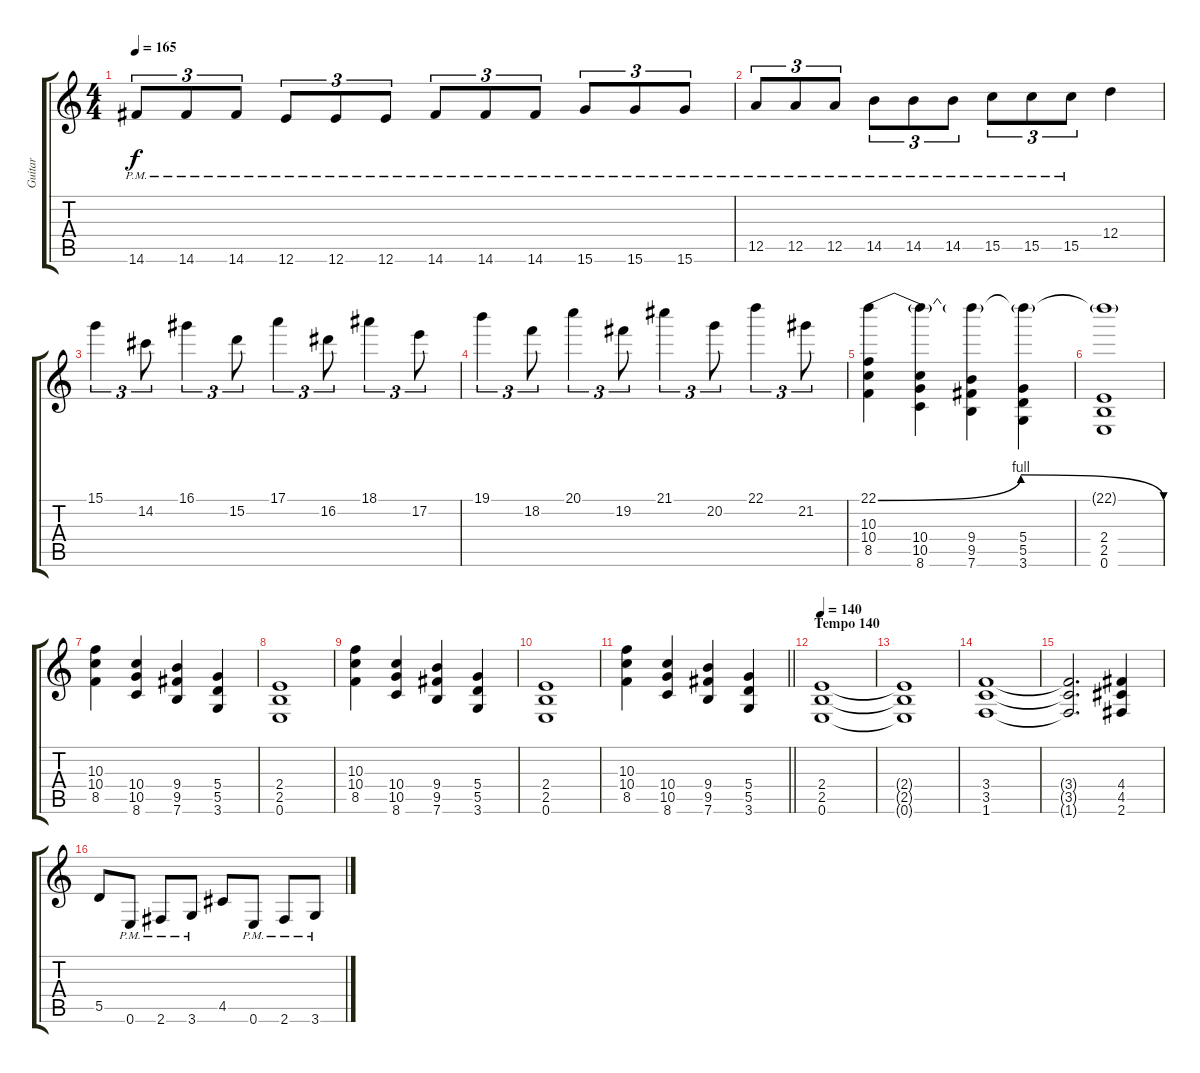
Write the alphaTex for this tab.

\track ("Guitar" "Guitar") {instrument distortionguitar}
\staff {score tabs}
\tuning (E4 B3 G3 D3 A2 E2) {hide}
\ts (4 4)
\tempo 165
\clef g2
\ks c
14.6{pm}.8{tu (3 2) dy f} 14.6{pm}.8{tu (3 2)} 14.6{pm}.8{tu (3 2)} 12.6{pm}.8{tu (3 2)} 12.6{pm}.8{tu (3 2)} 12.6{pm}.8{tu (3 2)} 14.6{pm}.8{tu (3 2)} 14.6{pm}.8{tu (3 2)} 14.6{pm}.8{tu (3 2)} 15.6{pm}.8{tu (3 2)} 15.6{pm}.8{tu (3 2)} 15.6{pm}.8{tu (3 2)} |
12.5{pm}.8{tu (3 2)} 12.5{pm}.8{tu (3 2)} 12.5{pm}.8{tu (3 2)} 14.5{pm}.8{tu (3 2)} 14.5{pm}.8{tu (3 2)} 14.5{pm}.8{tu (3 2)} 15.5{pm}.8{tu (3 2)} 15.5{pm}.8{tu (3 2)} 15.5{pm}.8{tu (3 2)} 12.4.4 |
15.1.4{tu (3 2)} 14.2.8{tu (3 2)} 16.1.4{tu (3 2)} 15.2.8{tu (3 2)} 17.1.4{tu (3 2)} 16.2.8{tu (3 2)} 18.1.4{tu (3 2)} 17.2.8{tu (3 2)} |
19.1.4{tu (3 2)} 18.2.8{tu (3 2)} 20.1.4{tu (3 2)} 19.2.8{tu (3 2)} 21.1.4{tu (3 2)} 20.2.8{tu (3 2)} 22.1.4{tu (3 2)} 21.2.8{tu (3 2)} |
(22.1{be (bendrelease 0 0 2 4 58 4 60 0)} 10.3 10.4 8.5).4 (22.1{t} 10.4 10.5 8.6).4 (22.1{t} 9.4 9.5 7.6).4 (22.1{t} 5.4 5.5 3.6).4 |
(22.1{t} 2.4 2.5 0.6).1 |
(10.3 10.4 8.5).4 (10.4 10.5 8.6).4 (9.4 9.5 7.6).4 (5.4 5.5 3.6).4 |
(2.4 2.5 0.6).1 |
(10.3 10.4 8.5).4 (10.4 10.5 8.6).4 (9.4 9.5 7.6).4 (5.4 5.5 3.6).4 |
(2.4 2.5 0.6).1 |
\barLineRight lightlight
(10.3 10.4 8.5).4 (10.4 10.5 8.6).4 (9.4 9.5 7.6).4 (5.4 5.5 3.6).4 |
\section ("" "Tempo 140")
\tempo 140
(2.4 2.5 0.6).1 |
(2.4{t} 2.5{t} 0.6{t}).1 |
(3.4 3.5 1.6).1 |
(3.4{t} 3.5{t} 1.6{t}).2{d} (4.4 4.5 2.6).4 |
5.5.8 0.6{pm}.8 2.6{pm}.8 3.6{pm}.8 4.5.8 0.6{pm}.8 2.6{pm}.8 3.6{pm}.8
